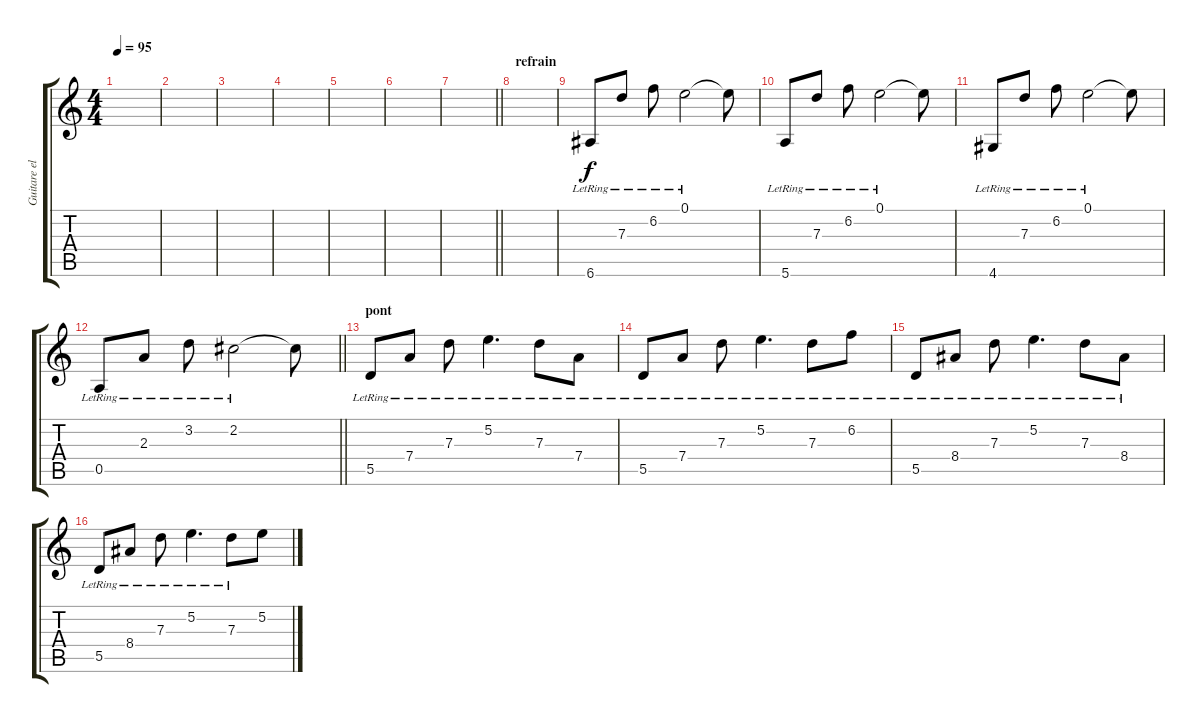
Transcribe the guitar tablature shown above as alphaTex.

\track ("Guitare electrique" "Guitare el") {instrument overdrivenguitar}
\staff {score tabs}
\tuning (E4 B3 G3 D3 A2 E2) {hide}
\ts (4 4)
\tempo 95
\clef g2
\ks c
|
|
|
|
|
|
\barLineRight lightlight
|
\section ("" "refrain")
|
6.6{lr}.8 7.3{lr}.8 6.2{lr}.8 0.1{lr}.2 0.1{t}.8 |
5.6{lr}.8 7.3{lr}.8 6.2{lr}.8 0.1{lr}.2 0.1{t}.8 |
4.6{lr}.8 7.3{lr}.8 6.2{lr}.8 0.1{lr}.2 0.1{t}.8 |
\barLineRight lightlight
0.5{lr}.8 2.3{lr}.8 3.2{lr}.8 2.2{lr}.2 2.2{t}.8 |
\section ("" "pont")
5.5{lr}.8 7.4{lr}.8 7.3{lr}.8 5.2{lr}.4{d} 7.3{lr}.8 7.4{lr}.8 |
5.5{lr}.8 7.4{lr}.8 7.3{lr}.8 5.2{lr}.4{d} 7.3{lr}.8 6.2{lr}.8 |
5.5{lr}.8 8.4{lr}.8 7.3{lr}.8 5.2{lr}.4{d} 7.3{lr}.8 8.4{lr}.8 |
5.5{lr}.8 8.4{lr}.8 7.3{lr}.8 5.2{lr}.4{d} 7.3{lr}.8 5.2.8
